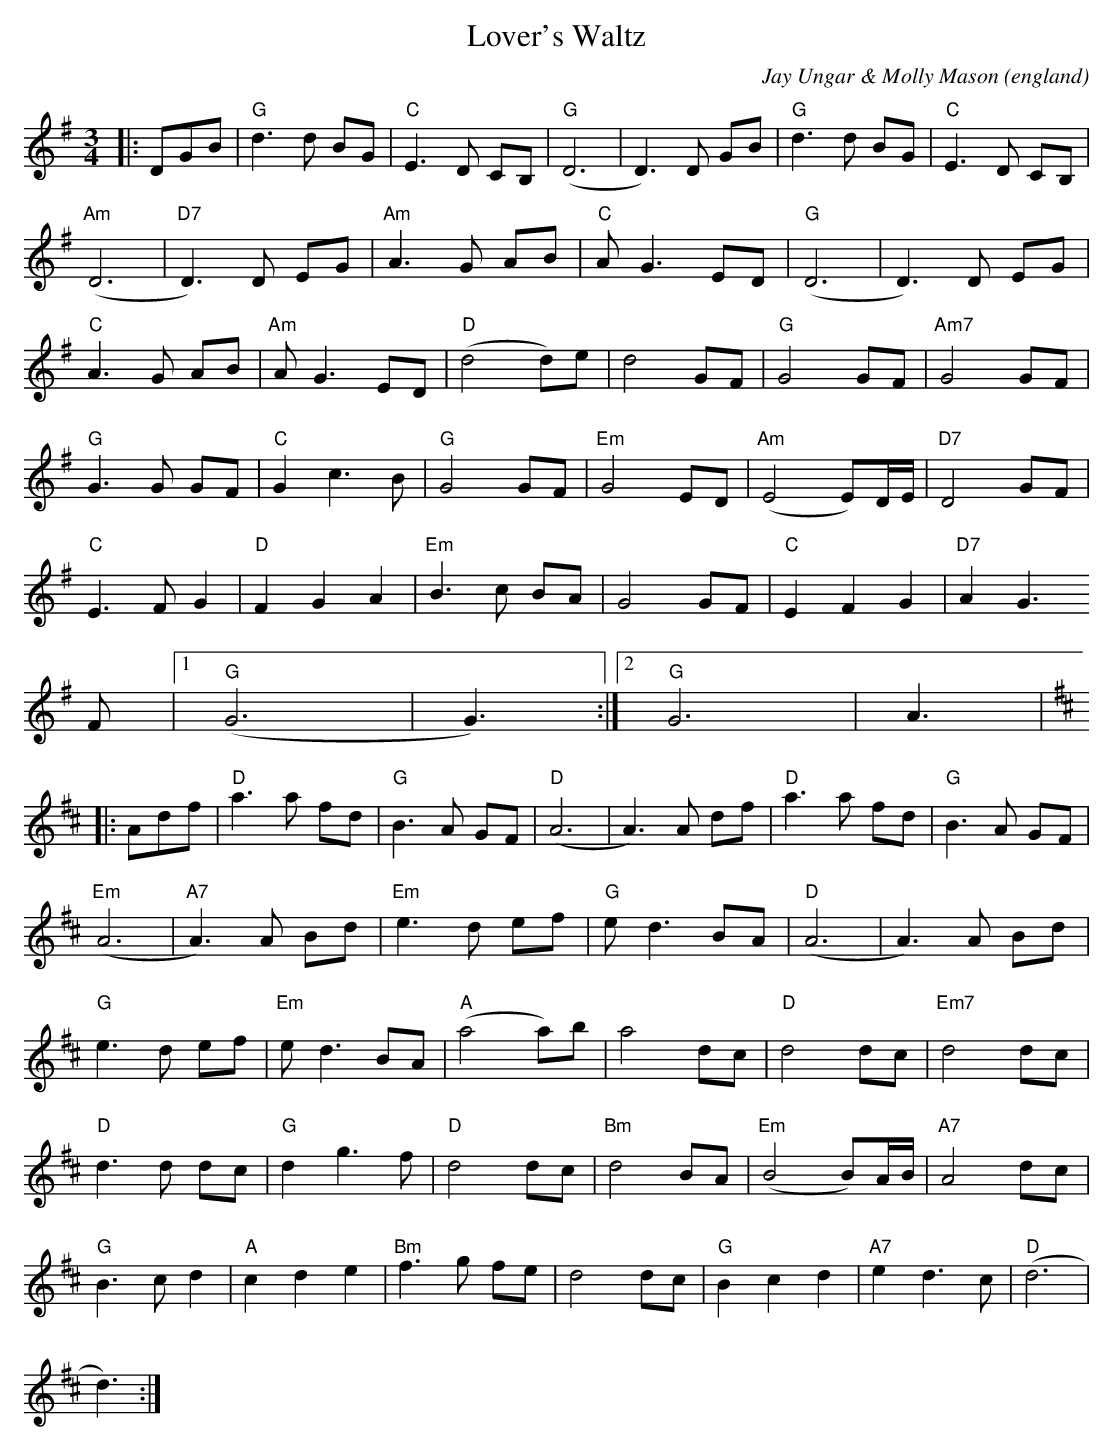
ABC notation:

X:1
T: Lover's Waltz
O:england
M:3/4
L:1/8
C:Jay Ungar & Molly Mason
K:G
|:DGB|"G"d3 d BG|"C"E3 D CB,|"G"(D6|D3) D GB|"G"d3 d BG|"C"E3 D CB,|
"Am"(D6|"D7"D3) D EG|"Am"A3 G AB|"C"A G3 ED|"G"(D6|D3) D EG|
"C"A3 G AB|"Am"A G3 ED|"D"(d4 d)e|d4 GF|"G"G4 GF|"Am7"G4 GF|
"G"G3 G GF|"C"G2 c3 B|"G"G4 GF|"Em"G4 ED|"Am"(E4 E)D/2E/2|"D7"D4 GF|
"C"E3 F G2|"D"F2 G2 A2|"Em"B3 c BA|G4 GF|"C"E2 F2 G2|"D7"A2 G3
F|1"G"(G6|G3):|2 "G"G6|A3|
K:D
|:Adf|"D"a3 a fd|"G"B3 A GF|"D"(A6|A3) A df|"D"a3 a fd|"G"B3 A GF|
"Em"(A6|"A7"A3)A Bd|"Em"e3 d ef|"G"e d3 BA|"D"(A6|A3) A Bd|
"G"e3 d ef|"Em"e d3 BA|"A"(a4 a)b|a4 dc|"D"d4 dc|"Em7"d4 dc|
"D"d3 d dc|"G"d2 g3 f|"D"d4 dc|"Bm"d4 BA|"Em"(B4 B)A/2B/2|"A7"A4 dc|
"G"B3 c d2|"A"c2 d2 e2|"Bm"f3 g fe|d4 dc|"G"B2 c2 d2|"A7"e2 d3 c|"D"(d6|
d3):|
